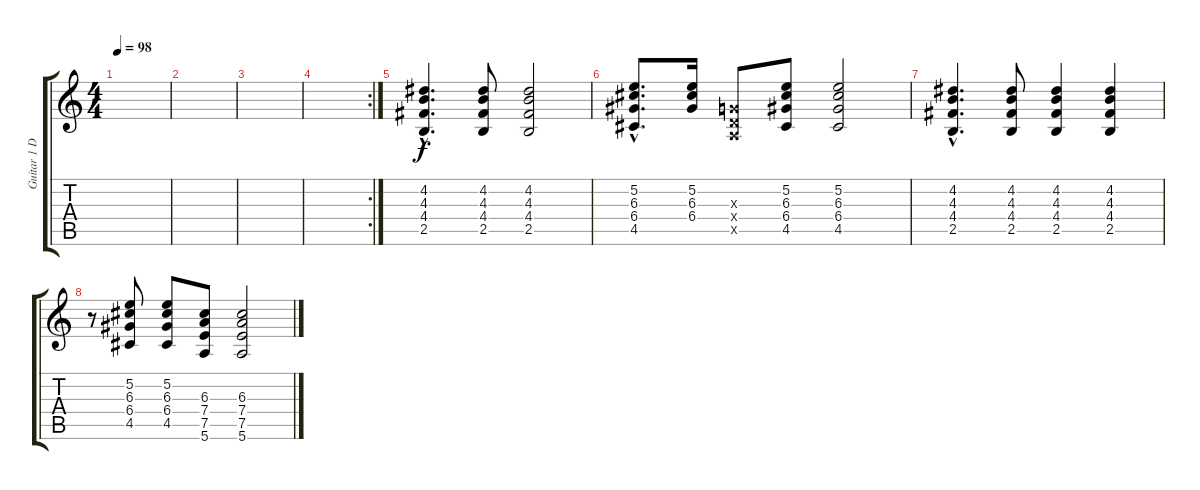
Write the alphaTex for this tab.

\track ("Guitar 1 Dist" "Guitar 1 D") {instrument distortionguitar}
\staff {score tabs}
\tuning (E4 B3 G3 D3 A2 E2) {hide}
\ts (4 4)
\tempo 98
\clef g2
\ks c
|
|
|
\rc 2
|
(4.2{hac} 4.3{hac} 4.4{hac} 2.5{hac}).4{d} (4.2 4.3 4.4 2.5).8 (4.2 4.3 4.4 2.5).2 |
(5.2{hac} 6.3{hac} 6.4{hac} 4.5{hac}).8{d} (5.2 6.3 6.4).16 (0.3{x} 0.4{x} 0.5{x}).8 (5.2 6.3 6.4 4.5).8 (5.2 6.3 6.4 4.5).2 |
(4.2{hac} 4.3{hac} 4.4{hac} 2.5{hac}).4{d} (4.2 4.3 4.4 2.5).8 (4.2 4.3 4.4 2.5).4 (4.2 4.3 4.4 2.5).4 |
r.8 (5.2 6.3 6.4 4.5).8 (5.2 6.3 6.4 4.5).8 (6.3 7.4 7.5 5.6).8 (6.3 7.4 7.5 5.6).2
